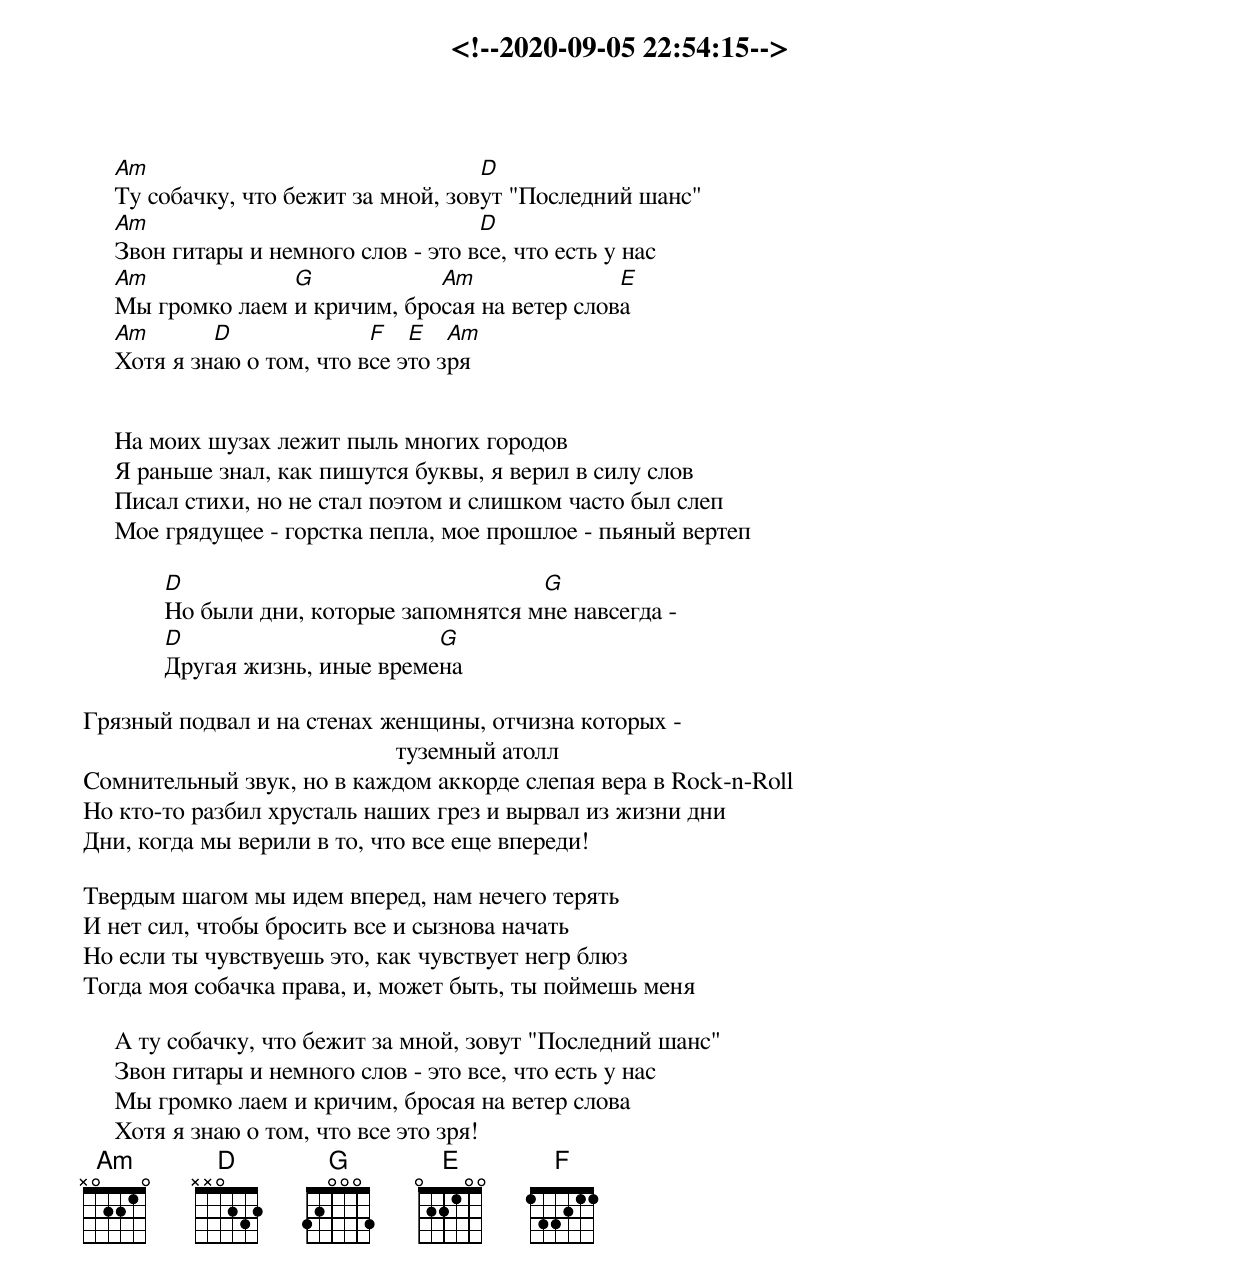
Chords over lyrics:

<!--2020-09-05 22:54:15-->
     Am                                D
     Ту собачку, что бежит за мной, зовут "Последний шанс"
     Am                                D
     Звон гитары и немного слов - это все, что есть у нас
     Am             G            Am               E
     Мы громко лаем и кричим, бросая на ветер слова
     Am       D              F   E   Am
     Хотя я знаю о том, что все это зря


     На моих шузах лежит пыль многих городов
     Я раньше знал, как пишутся буквы, я верил в силу слов
     Писал стихи, но не стал поэтом и слишком часто был слеп
     Мое грядущее - горстка пепла, мое прошлое - пьяный вертеп

             D                                G
             Но были дни, которые запомнятся мне навсегда -
             D                       G
             Другая жизнь, иные времена

Грязный подвал и на стенах женщины, отчизна которых -
                                                  туземный атолл
Сомнительный звук, но в каждом аккорде слепая вера в Rock-n-Roll
Но кто-то разбил хрусталь наших грез и вырвал из жизни дни
Дни, когда мы верили в то, что все еще впереди!

Твердым шагом мы идем вперед, нам нечего терять
И нет сил, чтобы бросить все и сызнова начать
Но если ты чувствуешь это, как чувствует негр блюз
Тогда моя собачка права, и, может быть, ты поймешь меня

     А ту собачку, что бежит за мной, зовут "Последний шанс"
     Звон гитары и немного слов - это все, что есть у нас
     Мы громко лаем и кричим, бросая на ветер слова
     Хотя я знаю о том, что все это зря!
